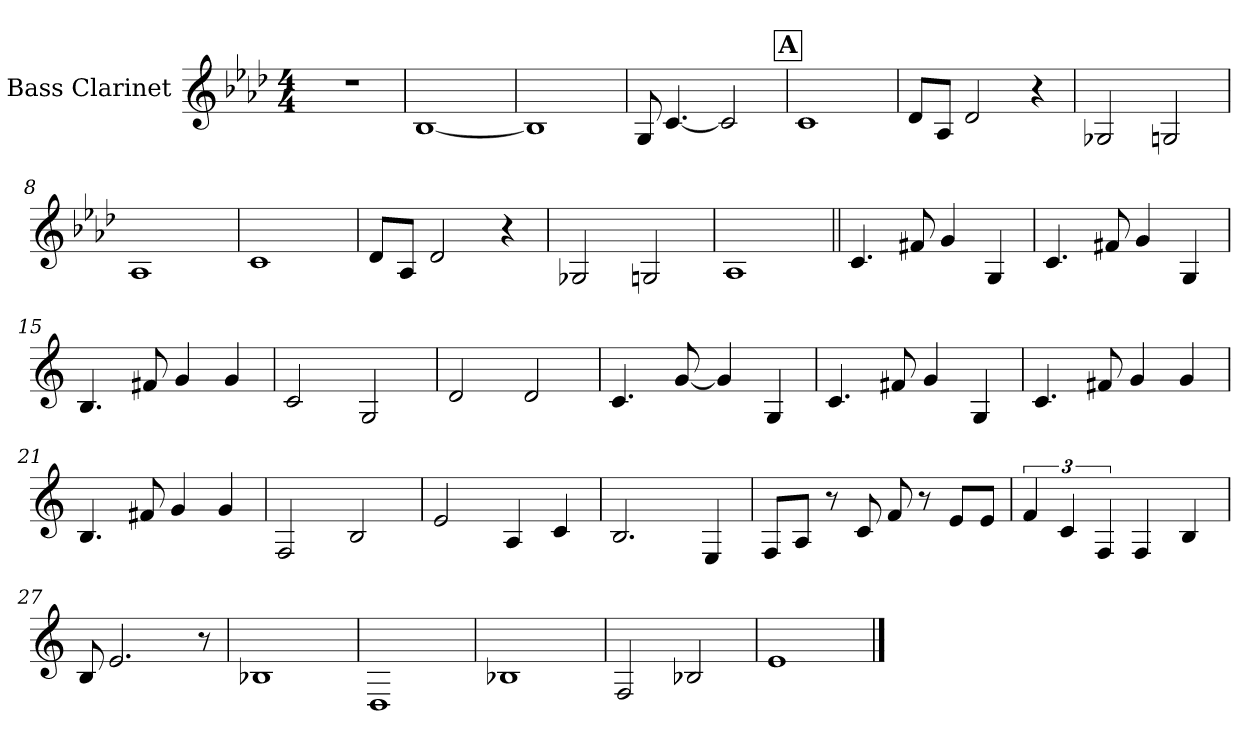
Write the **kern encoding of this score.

**kern
*part1
*staff1
*I"Bass Clarinet
*I'B. Cl.
*clefG2
*ITrd8c14
*k[b-e-a-d-]
*M4/4
=1
1r
=2
[1BB-
=3
1BB-]
=4
8GG/
[4.C/
2C/]
!!LO:REH:place=s1:a:B:fs=14:t=A
=5
1C
=6
8D-/L
8AA-/J
2D-/
4r
=7
2GG-X/
2GGn/
=8
1AA-
=9
1C
=10
8D-/L
8AA-/J
2D-/
4r
=11
2GG-X/
2GGn/
=12
1AA-
!!LO:LB:g=z
=13||
*k[]
4.C/
8F#X/
4G/
4GG/
=14
4.C/
8F#X/
4G/
4GG/
=15
4.BB/
8F#X/
4G/
4G/
=16
2C/
2GG/
=17
2D/
2D/
=18
4.C/
[8G/
4G/]
4GG/
=19
4.C/
8F#X/
4G/
4GG/
=20
4.C/
8F#X/
4G/
4G/
!!LO:LB:g=z
=21
4.BB/
8F#X/
4G/
4G/
=22
2FF/
2BB/
=23
2E/
4AA/
4C/
=24
2.BB/
4EE/
=25
8FF/L
8AA/J
8r
8C/
8F/
8r
8E/L
8E/J
=26
6F/
6C/
6FF/
4FF/
4BB/
=27
8BB/
2.E/
8r
=28
1BB-X
=29
1DD
!!LO:LB:g=z
=30
1BB-X
=31
2FF/
2BB-X/
=32
1E
==
*-
